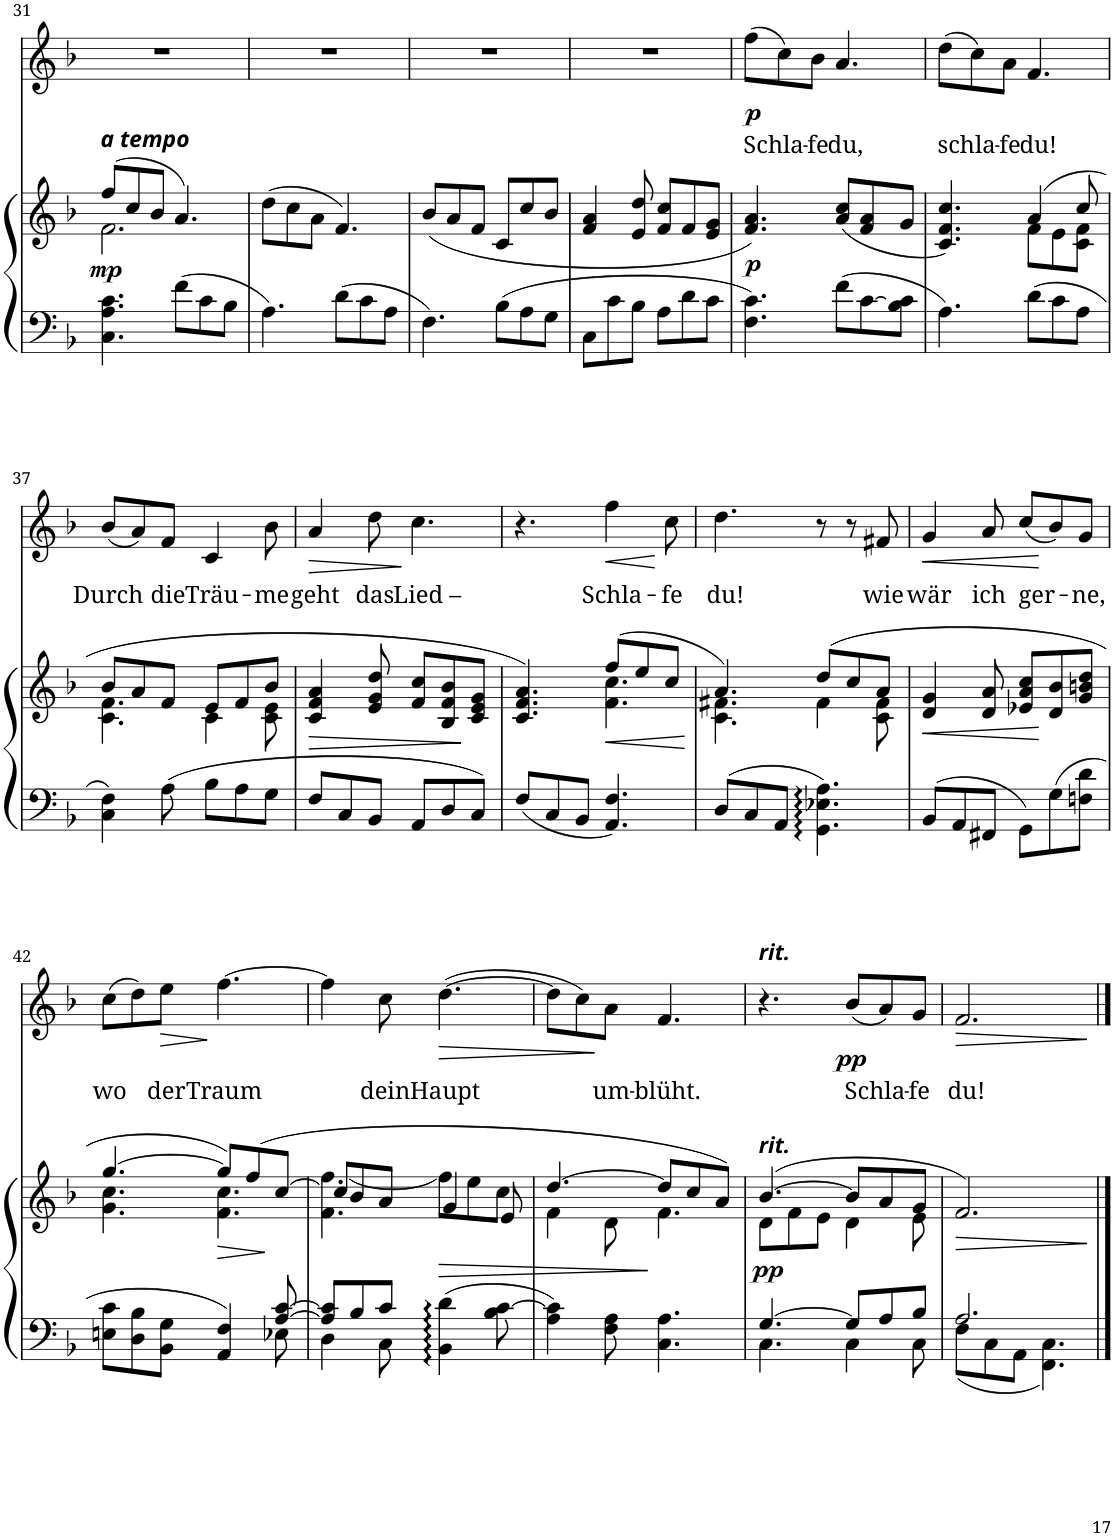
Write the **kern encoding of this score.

**kern	**kern	**dynam	**kern	**text	**dynam
*part2	*part2	*part2	*part1	*part1	*part1
*staff3	*staff2	*staff2/3	*staff1	*staff1	*staff1
!!LO:PB:g=z
*clefF4	*clefG2	*	*clefG2	*	*
*k[b-]	*k[b-]	*	*k[b-]	*	*
*F:	*F:	*	*F:	*	*
*M6/8	*M6/8	*	*M6/8	*	*
=31	=31	=31	=31	=31	=31
*	*^	*	*	*	*
!	!LO:TX:a:Bi:t=a tempo	!	!	!	!	!
!	!	!	!LO:DY:b	!	!	!
4.C\ 4.A\ 4.c\	(8ff/L	2.f\	mp	2.r	.	.
.	8cc/	.	.	.	.	.
.	8b-/J	.	.	.	.	.
8f\L	4.a/)	.	.	.	.	.
8c\	.	.	.	.	.	.
8B-\J	.	.	.	.	.	.
*	*v	*v	*	*	*	*
=32	=32	=32	=32	=32	=32
4.A\	(8dd\L	.	2.r	.	.
.	8cc\	.	.	.	.
.	8a\J	.	.	.	.
8d\L	4.f/)	.	.	.	.
8c\	.	.	.	.	.
8A\J	.	.	.	.	.
=33	=33	=33	=33	=33	=33
4.F\	(8b-/L	.	2.r	.	.
.	8a/	.	.	.	.
.	8f/J	.	.	.	.
8B-\L	8c/L	.	.	.	.
8A\	8cc/	.	.	.	.
8G\J	8b-/J	.	.	.	.
=34	=34	=34	=34	=34	=34
8C\L	4f/ 4a/	.	2.r	.	.
8c\	.	.	.	.	.
8B-\J	8e/ 8dd/	.	.	.	.
8A\L	8f/ 8cc/L	.	.	.	.
8d\	8f/	.	.	.	.
8c\J	8e/ 8g/J	.	.	.	.
=35	=35	=35	=35	=35	=35
!	!	!LO:DY:b	!	!LO:LY:b	!LO:DY:b
4.F\ 4.c\	4.f/ 4.a/)	p	(8ff\L	Schla-	p
.	.	.	8cc\)	.	.
!	!	!	!	!LO:LY:b	!
.	.	.	8b-\J	-fe	.
!	!	!	!	!LO:LY:b	!
8f\L	(8a/ 8cc/L	.	4.a/	du,	.
[8c\	8f/ 8a/	.	.	.	.
8B-\ 8c\]J	8g/J	.	.	.	.
=36	=36	=36	=36	=36	=36
*	*^	*	*	*	*
!	!	!	!	!	!LO:LY:b	!
4.A\	4.c/ 4.f/ 4.cc/)	4.ryy	.	(8dd\L	schla-	.
.	.	.	.	8cc\)	.	.
!	!	!	!	!	!LO:LY:b	!
.	.	.	.	8a\J	-fe	.
!	!	!	!	!	!LO:LY:b	!
8d\L	(4a/	8f\L	.	4.f/	du!	.
8c\	.	8e\	.	.	.	.
8A\J	8cc/	8c\ 8f\J	.	.	.	.
!!LO:LB:g=z
=37	=37	=37	=37	=37	=37	=37
!	!	!	!	!	!LO:LY:b	!
4C\ 4F\	8b-/L	4.c\ 4.f\	.	(8b-/L	Durch	.
.	8a/	.	.	8a/)	.	.
!	!	!	!	!	!LO:LY:b	!
8A\	8f/J	.	.	8f/J	die	.
!	!	!	!	!	!LO:LY:b	!
8B-\L	8e/L	4c\	.	4c/	Träu-	.
8A\	8f/	.	.	.	.	.
!	!	!	!	!	!LO:LY:b	!
8G\J	8b-/J	8c\ 8e\	.	8b-\	-me	.
=38	=38	=38	=38	=38	=38	=38
!	!	!	!LO:HP:b	!	!LO:LY:b	!LO:HP:b
*	*v	*v	*	*	*	*
8F/L	4c/ 4f/ 4a/	>	4a/	geht	>
8C/	.	.	.	.	.
!	!	!	!	!LO:LY:b	!
8BB-/J	8e/ 8g/ 8dd/	.	8dd\	das	.
!	!	!	!	!LO:LY:b	!
8AA/L	8f/ 8cc/L	.	4.cc\	Lied –	]
8D/	8B-/ 8f/ 8b-/	.	.	.	.
8C/J	8c/ 8e/ 8g/J	.	.	.	.
=39	=39	=39	=39	=39	=39
*	*^	*	*	*	*
8F/L	4.c/ 4.f/ 4.a/)	4.ryy	.	4.r	.	.
8C/	.	.	.	.	.	.
8BB-/J	.	.	.	.	.	.
!	!	!	!LO:HP:b	!	!LO:LY:b	!LO:HP:b
4.AA/ 4.F/	(8ff/L	4.f\ 4.cc\	<	4ff\	Schla-	<
.	8ee/	.	.	.	.	.
!	!	!	!	!	!LO:LY:b	!
.	8cc/J	.	.	8cc\	-fe	[
*	*v	*v	*	*	*	*
.	.	]	.	.	.
=40	=40	=40	=40	=40	=40
*	*^	*	*	*	*
!	!	!	!	!	!LO:LY:b	!
8D/L	4.a/)	4.c\ 4.f#X\	.	4.dd\	du!	.
8C/	.	.	.	.	.	.
8AA/J	.	.	.	.	.	.
4.GG\ 4.E-X\ 4.A\	(8dd/L	4f#\	.	8r	.	.
.	8cc/	.	.	8r	.	.
!	!	!	!	!	!LO:LY:b	!
.	8a/J	8c\ 8f#\	.	8f#X/	wie	.
=41	=41	=41	=41	=41	=41	=41
!	!	!	!LO:HP:b	!	!LO:LY:b	!LO:HP:b
*	*v	*v	*	*	*	*
8BB-/L	4d/ 4g/	<	4g/	wär	<
8AA/	.	.	.	.	.
!	!	!	!	!LO:LY:b	!
8FF#X/J	8d/ 8a/	.	8a/	ich	.
!	!	!	!	!LO:LY:b	!
8GG\L	8e-X/ 8a/ 8cc/L	.	(8cc/L	ger-	.
8G\	8d/ 8b-/	[	8b-/)	.	[
!	!	!	!	!LO:LY:b	!
8Fn\ 8d\J	8g/ 8bn/ 8dd/J	.	8g/J	-ne,	.
!!LO:LB:g=z
=42	=42	=42	=42	=42	=42
*^	*^	*	*	*	*
!	!	!	!	!	!	!LO:LY:b	!
8En\ 8c\L	8ryy	[4.gg/	4.g\ 4.cc\	.	(8cc\L	wo	.
*v	*v	*	*	*	*	*	*
8D\ 8B-\	.	.	.	8dd\)	.	.
!	!	!	!	!	!LO:LY:b	!LO:HP:b
8BB-\ 8G\J	.	.	.	8ee\J	der	>
!	!	!	!LO:HP:b	!	!LO:LY:b	!
4AA/ 4F/	8gg/L])	4.f\ 4.cc\	>	[4.ff\	Traum	]
.	(8ff/	.	.	.	.	.
*^	*	*	*	*	*	*
[8A/ [8c/	8E-X\	[8cc/J	.	[	.	.	.
=43	=43	=43	=43	=43	=43	=43	=43
8A/] 8c/]L	4D\	8cc/L]	4.f\ [4.ff\	.	4ff\]	.	.
8B-/	.	8b-/	.	.	.	.	.
!	!	!	!	!	!	!LO:LY:b	!
8c/J	8C\	8a/J	.	.	8cc\	dein	.
!	!	!	!	!LO:HP:b	!	!LO:LY:b	!LO:HP:b
4BB-\ 4d\	4.ryy	4g/	8ff\L]	>	([4.dd\	Haupt	>
.	.	.	8ee\	.	.	.	.
8B-\ [8c\	.	8e/	8cc\J	.	.	.	.
*v	*v	*	*	*	*	*	*
=44	=44	=44	=44	=44	=44	=44
4A\ 4c\]	[4.dd/	4f\	.	8dd\L]	.	.
.	.	.	.	8cc\)	.	.
!	!	!	!	!	!LO:LY:b	!
8F\ 8A\	.	8d\	.	8a\J	um-	]
!	!	!	!	!	!LO:LY:b	!
4.C\ 4.A\	8dd/L]	4.f\	]	4.f/	-blüht.	.
.	8cc/	.	.	.	.	.
.	8a/J)	.	.	.	.	.
=45	=45	=45	=45	=45	=45	=45
*^	*	*	*	*	*	*
!	!	!	!	!	!LO:TX:a:Bi:t=rit.	!	!
!	!	!LO:TX:a:Bi:t=rit.	!	!	!	!	!
!	!	!	!	!LO:DY:b	!	!	!
[4.G/	4.C\	([4.b-/	8d\L	pp	4.r	.	.
.	.	.	8f\	.	.	.	.
.	.	.	8e\J	.	.	.	.
!	!	!	!	!	!	!LO:LY:b	!LO:DY:b
8G/L]	4C\	8b-/L]	4d\	.	(8b-/L	Schla-	pp
8A/	.	8a/	.	.	8a/)	.	.
!	!	!	!	!	!	!LO:LY:b	!
8B-/J	8C\	8g/J	8e\	.	8g/J	-fe	.
=46	=46	=46	=46	=46	=46	=46	=46
!	!	!	!	!	!	!LO:LY:b	!LO:HP:b
*	*	*v	*v	*	*	*	*
2.A/	8F\L	2.f/)	.	2.f/	du!	>
.	8C\	.	.	.	.	.
.	8AA\J	.	.	.	.	.
.	4.FF\ 4.C\	.	.	.	.	.
*v	*v	*	*	*	*	*
.	.	]	.	.	]
==	==	==	==	==	==
*-	*-	*-	*-	*-	*-
